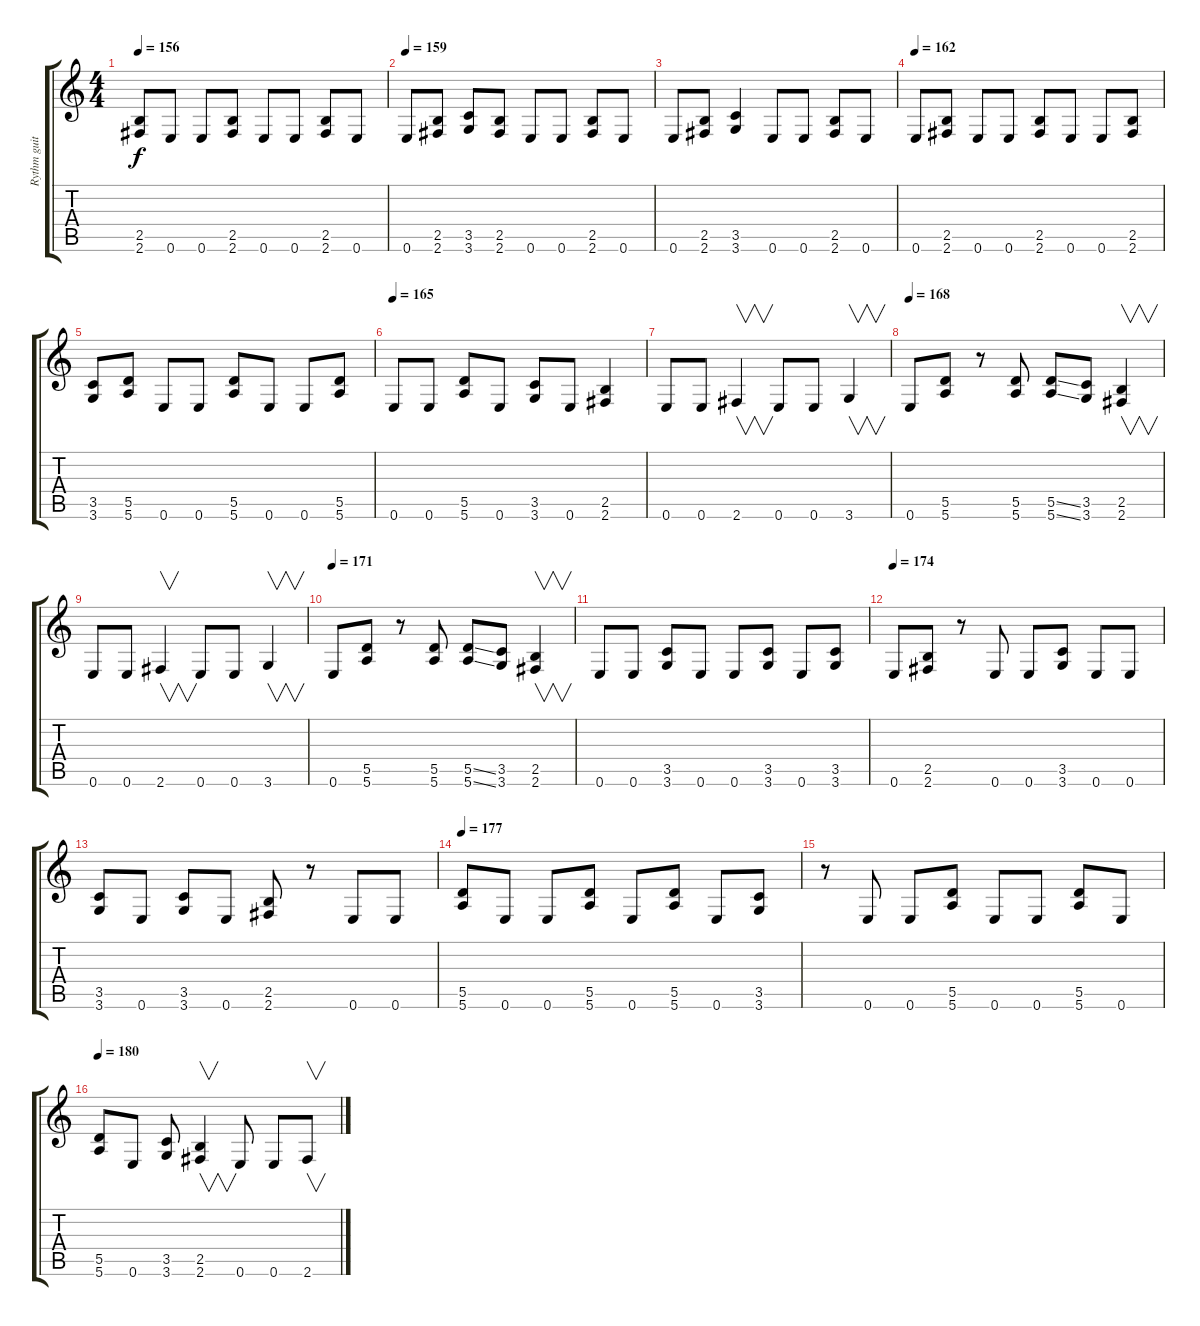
\track ("Rythm guitar" "Rythm guit") {instrument distortionguitar}
\staff {score tabs}
\tuning (E4 B3 G3 D3 A2 E2) {hide}
\ts (4 4)
\tempo 156
\clef g2
\ks c
(2.5 2.6).8{dy f} 0.6.8 0.6.8 (2.5 2.6).8 0.6.8 0.6.8 (2.5 2.6).8 0.6.8 |
\tempo 159
0.6.8 (2.5 2.6).8 (3.5 3.6).8 (2.5 2.6).8 0.6.8 0.6.8 (2.5 2.6).8 0.6.8 |
0.6.8 (2.5 2.6).8 (3.5 3.6).4 0.6.8 0.6.8 (2.5 2.6).8 0.6.8 |
\tempo 162
0.6.8 (2.5 2.6).8 0.6.8 0.6.8 (2.5 2.6).8 0.6.8 0.6.8 (2.5 2.6).8 |
(3.5 3.6).8 (5.5 5.6).8 0.6.8 0.6.8 (5.5 5.6).8 0.6.8 0.6.8 (5.5 5.6).8 |
\tempo 165
0.6.8 0.6.8 (5.5 5.6).8 0.6.8 (3.5 3.6).8 0.6.8 (2.5 2.6).4 |
0.6.8 0.6.8 2.6.4{v} 0.6.8 0.6.8 3.6.4{v} |
\tempo 168
0.6.8 (5.5 5.6).8 r.8 (5.5 5.6).8 (5.5{ss} 5.6{ss}).8 (3.5 3.6).8 (2.5 2.6).4{v} |
0.6.8 0.6.8 2.6.4{v} 0.6.8 0.6.8 3.6.4{v} |
\tempo 171
0.6.8 (5.5 5.6).8 r.8 (5.5 5.6).8 (5.5{ss} 5.6{ss}).8 (3.5 3.6).8 (2.5 2.6).4{v} |
0.6.8 0.6.8 (3.5 3.6).8 0.6.8 0.6.8 (3.5 3.6).8 0.6.8 (3.5 3.6).8 |
\tempo 174
0.6.8 (2.5 2.6).8 r.8 0.6.8 0.6.8 (3.5 3.6).8 0.6.8 0.6.8 |
(3.5 3.6).8 0.6.8 (3.5 3.6).8 0.6.8 (2.5 2.6).8 r.8 0.6.8 0.6.8 |
\tempo 177
(5.5 5.6).8 0.6.8 0.6.8 (5.5 5.6).8 0.6.8 (5.5 5.6).8 0.6.8 (3.5 3.6).8 |
r.8 0.6.8 0.6.8 (5.5 5.6).8 0.6.8 0.6.8 (5.5 5.6).8 0.6.8 |
\tempo 180
(5.5 5.6).8 0.6.8 (3.5 3.6).8 (2.5 2.6).4{v} 0.6.8 0.6.8 2.6.8{v}
